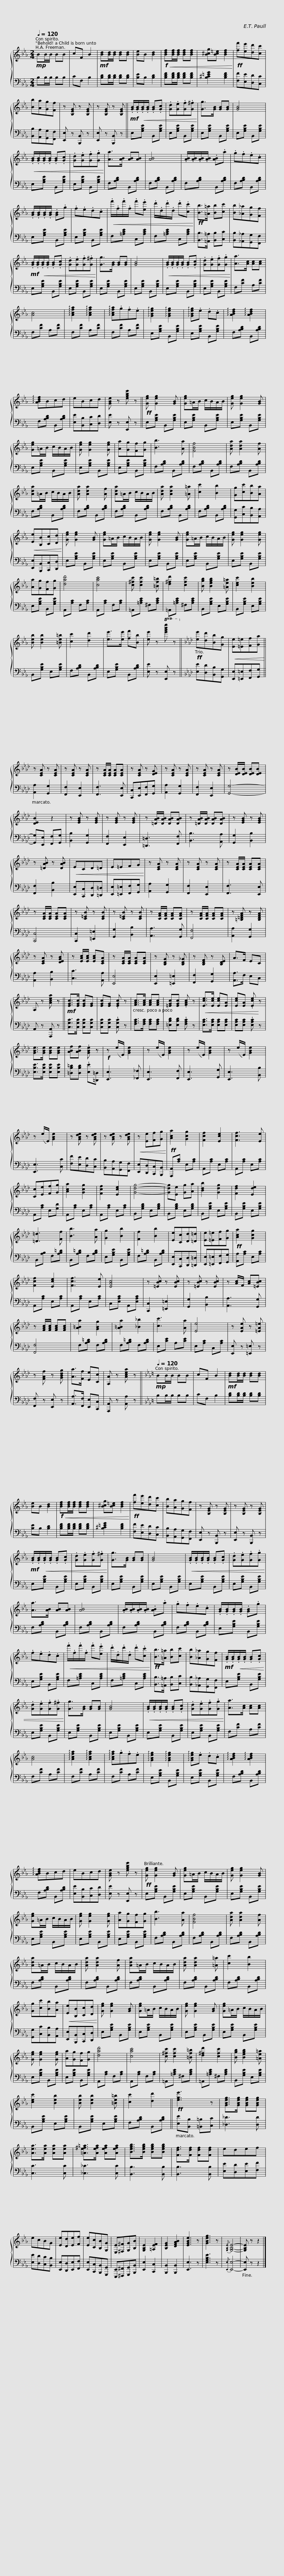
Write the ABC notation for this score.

X:1
%%score { 1 | 2 }
L:1/8
Q:1/4=120
M:2/4
I:linebreak $
K:Eb
V:1 treble
V:2 bass
V:1
!mp! BB/B/ BB | cF B2 |!mf! [Bd][Bd]/[Bd]/ [Bd][Bd] | [Be]B [Bd]2 |!f!!<(! [Bdf][Bdf]/[Bdf]/ [Bdf][Bdf] | %5
 [B^cg][Bc=e] [Bdf]2!<)! |!ff! [ff'][ee'][dd'][cc'] |$ [Bb][Aa][Gg][Ff] | z [B,EG] z [B,EG] | z [B,EG] z [B,EG] || %10
!mf! .[GB]/.[GB]/!<(!.[GB]/.[GB]/ .[GB].[Gc] | .[Gd].[Ge].[Gf].[G^f]!<)! | [Gg]>[GB] [GB][GB] | [GB]4 |$!<(! .[GB]/.[GB]/.[GB]/.[GB]/ .[GB].[Gc] | %15
 .[Gd].[Ge].[Gf].[Gg]!<)! | [Aa]>[AB] [AB][AB] | [AB]4 | .[AB]/.[AB]/.[AB]/.[AB]/ .[AB].a | .g.f.e.c |$ %20
 .[GB]/.[GB]/.[GB]/.[GB]/ .[GB].g | .f.e.d.c |!<(! .f'/.f/.f'/.f/ .f'.[ee'] | .d'/.d/.d'/.d/ .d'.[cc']!<)! |!ff! [Bb]>[=A=a] [Bb][cc'] | %25
 [Bb][_A_a][Gg][Ff] |!mf! .[GB]/.[GB]/!<(!.[GB]/.[GB]/ .[GB].[Gc] |$ .[Gd].[Ge].[Gf].[G^f]!<)! | [Gg]>[GB] [GB][GB] | [GB]4 | %30
!<(! .[GB]/.[GB]/.[GB]/.[GB]/ .[GB].[Gc] | .[Gd].[Ge].[Gf].[Gg]!<)! | [Aa]>[Ac] [Ac][Ac] | [Ac]4 | !arpeggio![Acfa]2 !arpeggio![Acfa]2 | %35
 !arpeggio![Acfa].g.f.e |$ !arpeggio![GBeg]2 !arpeggio![GBeg]2 | !arpeggio![GBeg].e .d.c | !arpeggio![ABdf]2 !arpeggio![ABdf]2 | !arpeggio![ABdf]Bcd | %40
 eBcd | [GBe] z [egbe'] z ||$!ff! [Geg] [Geg]2 [GB] | [Geg]=A/B/ c/B/A/B/ | [Geg] [Geg]2 [GB] | %45
 [Geg]=A/B/ c/B/A/B/ | [Geg] [Geg]2 [Geg] | [Aa][Gg][Ff][Gg] |$ [Bb]3 [Aa] | [FBf]4 | %50
 [Ada] [Ada]2 [Af] | [Ada]=A/B/ c/B/A/B/ | [Ada] [Ada]2 [Af] | [Ada]=A/B/ c/B/A/B/ |$ [Ada] [Ada]2 [=A=a] | %55
 [cc']2 [Bb]2 | [Gg][cc'][Bb][Aa] |!<(! [Ee][B,B][Cc][Dd]!<)! | [Geg] [Geg]2 [GB] | [Geg]=A/B/ c/B/A/B/ |$ %60
 [Geg] [Geg]2 [GB] | [Geg]=A/B/ c/B/A/B/ | [Geg] [Geg]2 [Geg] | [Aa][Gg][Ff][Gg] | [dad']4 | %65
 [cac']4 | [c^fc'] [cfc']2 [=Bf=b] |$ [d^fd']2 [cfc']2 | [Bgb] [Begb]2 [=Ae=a] | [cec']2 [Beb]2 | %70
 [Beb] [Beb]2 [=Be=b] | [cc']2 [dd']2 | [ee']>[ee'] [ff'][Bb] | [ee'] z!8va(! [e'g'b'e''] z!8va)! ||$[K:Ab]!ff! [ee'][dd'][Bb][Gg] | %75
!<(! [Ee][=E=e][Ff][Ga]!<)! || z [CEA] z [CEA] | z [CEA] z [CEA] | z [CEA]/[CEA]/ [CEA][CEA] | z [CEA] z [DEG] | %80
 z [CEA] z [CEA] |$ z [CEA] z [CEA] | z [DEB]/[DEB]/ [DEB][DEB] | [DEB]2 z2 | z [EGB] z [EGB] | %85
 z [EGB] z [EGB] | z [=DAB]/[DAB]/ [DAB][DAB] | z [=DAB]/[DAB]/ [DAB][DAB] |$ z [EGB] z [EGB] | z [=DAB] z [DAB] | %90
!<(! ECD=D | E=EFG!<)! | z [CEA] z [CEA] | z [CEA] z [CEA] | z [CEA]/[CEA]/ [CEA][CEA] | %95
 z [CEA]/[CEA]/ [CEA][CEA] |$ z [C=EB] z [CEB] | z [C=EB] z [CEB] | z [CFA]/[CFA]/ [CFA][CFA] | z [CFA]/[CFA]/ [CFA][CFA] | %100
 z [=B,=DFA] z [B,DFA] | z [CEA] z [DEGB] | z [EAc]/[EAc]/ [EAc][CEA] |$ z [CEA]/[CEA]/ [CEA][CEA] | z [B,DG] z [B,D_G] | %105
 z [B,DF] z [B,DE] | A>F EC | A, z [Acea] z ||!mf! [EGc]>[EGc] [EGc][EG] | [EGc][EG] .[EGc] z | %110
 [FAc]>[FAc] [FAc][FAc] |$ [=EGc][EGc] .[FAc] z |!<(! [Ece]>[Ece] [Ece][EA] |$ [Ece][EA] .[Ece]!<)! z | [GBe]>[GBe] [GBe][GBe] | %115
 [ABf][ABf] .[GBe] z |!f! z (e/E/) [GBe]2 | z (e/E/) [GBe]2 | z (e/E/) [GBe]2 |$ z (e/E/) [GBe]2 | %120
 z (e/E/) [GBe]2 | z [GBde] z [GBde] | z [GBde] z [GBde] |!<(! z [Ee][Ff][Gg]!<)! |!ff! [Aca]2 [Gcg]2 | %125
 [Fcf]2 [Ece]2 |$ [Fcf]3 [Ee] | [Cc][Ee][Ff][Gg] | [Aca]2 [Gcg]2 | [Fcf]2 [Ece]2 | %130
 [Gdg]4- | [Gdg][Ee] [Gg][Aa] | [Bdb]2 [Gdg]2 | [Fdf]2 [Ede]2 | [=D=d]3 [Ff] |$ %135
 [Bb]3 [Aa] | [Gg]2 [Bb]2 | [Ff]2 [Bb]2 | [Ee][Cc][Dd][=D=d] | [Ee][=E=e][Ff][Gg] |$ %140
!ff! [Aca]2 [Gcg]2 | [Fcf]2 [Ece]2 | [Fcf]3 [Ee] | [EAc]4 | z [=EBc] z [EBc] | %145
 z [=EBc] z [EBc] |$ z [Ac]/F/ [Ac][=EBc] | z [FAc]/[FAc]/ [FAc][FAc] | [A=Ba]2 [GBg]2 | [A=Ba]2 [_B_b]2 | %150
 [cc']3 [Aa] |$ [Ee]4 | z [EAe] z [=EA=e] | z [FAf] z [GBdg] | [Aa]>[Ff] [Ee][Cc] | %155
 [A,A] z [Acea] z ||$[K:Eb]!mp![Q:1/4=120] BB/B/ BB | cF B2 |!mf! [Bd][Bd]/[Bd]/ [Bd][Bd] | [Be]B [Bd]2 | %160
!f!!<(! [Bdf][Bdf]/[Bdf]/ [Bdf][Bdf] | [B^cg][Bc=e] [Bdf]2!<)! |!ff! [ff'][ee'][dd'][cc'] | [Bb][Aa][Gg][Ff] |$ z [B,EG] z [B,EG] | %165
 z [B,EG] z [B,EG] |!mf! .[GB]/.[GB]/!<(!.[GB]/.[GB]/ .[GB].[Gc] | .[Gd].[Ge].[Gf].[G^f]!<)! | [Gg]>[GB] [GB][GB] | [GB]4 |$ %170
!<(! .[GB]/.[GB]/.[GB]/.[GB]/ .[GB].[Gc] | .[Gd].[Ge].[Gf].[Gg]!<)! | [Aa]>[AB] [AB][AB] | [AB]4 | .[AB]/.[AB]/.[AB]/.[AB]/ .[AB].a | %175
 .g.f.e.c | .[GB]/.[GB]/.[GB]/.[GB]/ .[GB].g |$ .f.e.d.c |!<(! .f'/.f/.f'/.f/ .f'.[ee'] | .d'/.d/.d'/.d/ .d'.[cc']!<)! | %180
!ff! [Bb]>[=A=a] [Bb][cc'] | [Bb][_A_a][Gg][Ff] |!mf! .[GB]/.[GB]/!<(!.[GB]/.[GB]/ .[GB].[Gc] | .[Gd].[Ge].[Gf].[G^f]!<)! | [Gg]>[GB] [GB][GB] |$ %185
 [GB]4 |!<(! .[GB]/.[GB]/.[GB]/.[GB]/ .[GB].[Gc] | .[Gd].[Ge].[Gf].[Gg]!<)! | [Aa]>[Ac] [Ac][Ac] | [Ac]4 | %190
 !arpeggio![Acfa]2 !arpeggio![Acfa]2 | !arpeggio![Acfa].g.f.e | !arpeggio![GBeg]2 !arpeggio![GBeg]2 | !arpeggio![GBeg].e .d.c |$ !arpeggio![ABdf]2 !arpeggio![ABdf]2 | %195
 !arpeggio![ABdf]Bcd |$ eBcd | [GBe] z [egbe'] z |!ff! [Geg] [Geg]2 [GB] | [Geg]=A/B/ c/B/A/B/ | %200
 [Geg] [Geg]2 [GB] | [Geg]=A/B/ c/B/A/B/ |$ [Geg] [Geg]2 [Geg] | [Aa][Gg][Ff][Gg] | [Bb]3 [Aa] | %205
 [FBf]4 | [Ada] [Ada]2 [Af] | [Ada]=A/B/ c/B/A/B/ |$ [Ada] [Ada]2 [Af] | [Ada]=A/B/ c/B/A/B/ | %210
 [Ada] [Ada]2 [=A=a] | [cc']2 [Bb]2 | [Gg][cc'][Bb][Aa] |$!<(! [Ee][B,B][Cc][Dd]!<)! | [Geg] [Geg]2 [GB] | %215
 [Geg]=A/B/ c/B/A/B/ | [Geg] [Geg]2 [GB] | [Geg]=A/B/ c/B/A/B/ |$ [Geg] [Geg]2 [Geg] | [Aa][Gg][Ff][Gg] | %220
 [dad']4 | [cac']4 | [c^fc'] [cfc']2 [=Bf=b] | [d^fd']2 [cfc']2 | [Bgb] [Begb]2 [=Ae=a] | %225
 [cec']2 [Beb]2 | [Beb] [Beb]2 [=Be=b] |$ [cc']2 [dd']2 ||!ff! [ege']3 z | [GBeg]>[GBeg] [GBeg][GBeg] | %230
 [Aea]>[Aea] [Aea][Aea] | [=Ae^f=a]>[Aefa] [Aefa][Aefa] | [Begb]>[Begb] [Begb][Begb] | [Fdf]>[Fdf] [Fdf][Fdf] | edef |$ %235
 ecBG | [Ee][Dd][Ee][Ff] | [Ee][Cc][B,B][G,G] |$ [E,E][^F,^F][G,G][B,B] | [G,B,E]2 [=A,EF]2 | %240
 [B,EG]2 [DFAB]2 | [EGBe]3 z | [GBeg]3 z |{/[G,B,E]} [G,B,E]4- | [G,B,E] z z2 |] %245
V:2
 B,B,/B,/ B,B, | CF, B,2 | [B,D][B,D]/[B,D]/ [B,D][B,D] | [B,E]B, [B,D]2 | [B,DF][B,DF]/[B,DF]/ [B,DF][B,DF] | %5
 [B,^C=EG]2 [B,DF]2 | [F,F][E,E][D,D][C,C] |$ [B,,B,][A,,A,][G,,G,][F,,F,] | [E,,E,] z [B,,,B,,] z | [E,,E,] z [B,,,B,,] z || %10
 E,[G,B,E] B,,[G,B,E] | E,[G,B,E] B,,[G,B,E] | E,[G,B,E] B,,[G,B,E] | E,[G,B,E] B,,[G,B,E] |$ E,[G,B,E] B,,[G,B,E] | %15
 E,[G,B,E] B,,[G,B,E] | F,[A,B,D] B,,[A,B,D] | F,[A,B,D] B,,[A,B,D] | F,[A,B,D] B,,[A,B,D] | F,[A,B,D] B,,[A,B,D] |$ %20
 E,[G,B,E] B,,[G,B,E] | E,[G,B,E] B,,[G,B,E] | F,[=A,CE] C,[A,CE] | F,[=A,CE] C,[A,CE] | [B,,B,]>[=A,,=A,] [B,,B,][C,C] | %25
 [B,,B,][_A,,_A,][G,,G,][F,,F,] | E,[G,B,E] B,,[G,B,E] |$ E,[G,B,E] B,,[G,B,E] | E,[G,B,E] B,,[G,B,E] | E,[G,B,E] B,,[G,B,E] | %30
 E,[G,B,E] B,,[G,B,E] | E,[G,B,E] B,,[G,B,E] | F,[CF] A,[CF] | F,[CF] A,[CF] | F,[CF] A,[CF] | %35
 F,[CF] A,[CF] |$ E,[G,B,E] B,,[G,B,E] | E,[G,B,E] B,,[G,B,E] | F,[A,B,D] B,,[A,B,D] | F,[A,B,D] B,,[A,B,D] | %40
 [E,E][B,,B,][C,C][D,D] | [E,E] z [E,,E,] z ||$ E,[G,B,E] B,,[G,B,E] | E,[G,B,E] B,,[G,B,E] | E,[G,B,E] B,,[G,B,E] | %45
 E,[G,B,E] B,,[G,B,E] | E,[G,B,E] B,,[G,B,E] | E,[G,B,E] B,,[G,B,E] |$ F,[A,B,D] B,,[A,B,D] | F,[A,B,D] B,,[A,B,D] | %50
 F,[A,B,D] B,,[A,B,D] | F,[A,B,D] B,,[A,B,D] | F,[A,B,D] B,,[A,B,D] | F,[A,B,D] B,,[A,B,D] |$ F,[A,B,D] B,,[A,B,D] | %55
 F,[A,B,D] B,,[A,B,D] | [G,,G,][C,C][B,,B,][A,,A,] | [E,,E,][B,,,B,,][C,,C,][D,,D,] | E,[G,B,E] B,,[G,B,E] | E,[G,B,E] B,,[G,B,E] |$ %60
 E,[G,B,E] B,,[G,B,E] | E,[G,B,E] B,,[G,B,E] | E,[G,B,E] B,,[G,B,E] | E,[G,B,E] B,,[G,B,E] | A,,[A,C] F,[A,C] | %65
 A,,[A,C] F,[A,C] | =A,,[=A,CE] ^F,[A,CE] |$ =A,,[=A,CE] ^F,[A,CE] | B,,[G,B,E] E,[G,B,E] | B,,[G,B,E] E,[G,B,E] | %70
 B,,[G,B,E] E,[G,B,E] | F,[A,B,D] B,,[A,B,D] | E,[G,B,E] B,,[A,B,D] | [E,E] z [E,,E,] z ||$[K:Ab] [E,E][D,D][B,,B,][G,,G,] | %75
 [E,,E,][=E,,=E,][F,,F,][G,,G,] || [A,,A,]2 [G,,G,]2 | [F,,F,]2 [E,,E,]2 | [F,,F,]3 [E,,E,] | [C,,C,][E,,E,][F,,F,][G,,G,] | %80
 [A,,A,]2 [G,,G,]2 |$ [F,,F,]2 [E,,E,]2 | [G,,G,]4- | [G,,G,][E,,E,] [F,,F,][G,,G,] | [B,,B,]2 [G,,G,]2 | %85
 [F,,F,]2 [E,,E,]2 | [=D,,=D,]3 [F,,F,] | [B,,B,]3 [A,,A,] |$ [G,,G,]2 [B,,B,]2 | [F,,F,]2 [B,,B,]2 | %90
 [E,,E,][C,,C,][D,,D,][=D,,=D,] | [E,,E,][=E,,=E,][F,,F,][G,,G,] | [A,,A,]2 [G,,G,]2 | [F,,F,]2 [E,,E,]2 | [F,,F,]3 [E,,E,] | %95
 [C,,C,]4 |$ [C,,C,]2 [=E,,=E,]2 | [G,,G,]2 [B,,B,]2 | [A,,A,]3 [G,,G,] | [F,,F,]4 | %100
 [A,,A,]2 [G,,G,]2 | [A,,A,]2 [B,,B,]2 | [C,C]3 [A,,A,] |$ [E,,E,]4 | [E,,E,]2 [=E,,=E,]2 | %105
 [F,,F,]2 [G,,G,]2 | [A,,A,]>F, E,C, | A,, z [A,,,A,,] z || [C,G,C]>[C,G,C] [C,G,C][C,G,C] | [C,G,C][C,G,C] .[C,G,C] z | %110
 [F,A,C]>[F,A,C] [F,A,C][F,A,C] |$ [=E,B,D][E,B,D] .[F,A,C] z | [E,A,C]>[E,A,C] [E,A,C][E,A,C] |$ [E,A,C][E,A,C] .[E,A,C] z | [E,B,E]>[E,B,E] [E,B,E][E,B,E] | %115
 [=D,B,=D][D,B,D] .[E,E][=D,,=D,] | [E,,E,]3 [_F,,_F,] | [E,,E,]3 [F,,F,] | [E,,E,]3 [G,,G,] |$ [E,,E,]3 [B,,B,] | %120
 [E,,E,]3 [C,C] | [F,F][E,E][D,D][C,C] | [B,,B,][A,,A,][G,,G,][F,,F,] | [E,,E,][D,,D,][C,,C,][B,,,B,,] | [A,,,A,,][A,C] E,[A,C] | %125
 A,,[A,C] E,[A,C] |$ A,,[A,C] E,[A,C] | A,,[A,C] E,[G,D] | A,,[A,C] E,[A,C] | A,,[A,C] E,[A,C] | %130
 B,,[G,B,D] E,[G,B,D] | B,,[G,B,D] E,[G,B,D] | B,,[G,B,E] E,[G,B,E] | B,,[G,B,E] E,[G,B,E] | B,,[A,B,] F,[A,B,=D] |$ %135
 B,,[A,B,=D] F,[A,B,D] | E,[G,B,E] B,,[G,B,E] | F,[A,B,=D] B,,[A,B,D] | [E,,E,][C,,C,][D,,D,][=D,,=D,] | [E,,E,][=E,,=E,][F,,F,][G,,G,] |$ %140
 [A,,A,][A,C] E,[A,C] | A,,[A,C] E,[A,C] | A,,[A,C] E,[A,C] | C,[E,A,C] A,,[E,A,C] | [C,,C,]2 [=E,,=E,]2 | %145
 [G,,G,]2 [B,,B,]2 |$ [A,,A,]3 [G,,G,] | [F,,F,]4 | F,[A,B,=D] F,[A,B,D] | F,[A,B,=D] F,[A,B,D] | %150
 E,[CE] A,[CE] |$ E,[A,C] C,[A,C] | [E,,E,] z [=E,,=E,] z | [F,,F,] z [E,,E,] z | [A,,A,]>[F,,F,] [E,,E,][C,,C,] | %155
 [A,,,A,,] z [A,,A,] z ||$[K:Eb] B,B,/B,/ B,B, | CF, B,2 | [B,D][B,D]/[B,D]/ [B,D][B,D] | [B,E]B, [B,D]2 | %160
 [B,DF][B,DF]/[B,DF]/ [B,DF][B,DF] | [B,^C=EG]2 [B,DF]2 | [F,F][E,E][D,D][C,C] | [B,,B,][A,,A,][G,,G,][F,,F,] |$ [E,,E,] z [B,,,B,,] z | %165
 [E,,E,] z [B,,,B,,] z | E,[G,B,E] B,,[G,B,E] | E,[G,B,E] B,,[G,B,E] | E,[G,B,E] B,,[G,B,E] | E,[G,B,E] B,,[G,B,E] |$ %170
 E,[G,B,E] B,,[G,B,E] | E,[G,B,E] B,,[G,B,E] | F,[A,B,D] B,,[A,B,D] | F,[A,B,D] B,,[A,B,D] | F,[A,B,D] B,,[A,B,D] | %175
 F,[A,B,D] B,,[A,B,D] | E,[G,B,E] B,,[G,B,E] |$ E,[G,B,E] B,,[G,B,E] | F,[=A,CE] C,[A,CE] | F,[=A,CE] C,[A,CE] | %180
 [B,,B,]>[=A,,=A,] [B,,B,][C,C] | [B,,B,][_A,,_A,][G,,G,][F,,F,] | E,[G,B,E] B,,[G,B,E] | E,[G,B,E] B,,[G,B,E] | E,[G,B,E] B,,[G,B,E] |$ %185
 E,[G,B,E] B,,[G,B,E] | E,[G,B,E] B,,[G,B,E] | E,[G,B,E] B,,[G,B,E] | F,[CF] A,[CF] | F,[CF] A,[CF] | %190
 F,[CF] A,[CF] | F,[CF] A,[CF] | E,[G,B,E] B,,[G,B,E] | E,[G,B,E] B,,[G,B,E] |$ F,[A,B,D] B,,[A,B,D] | %195
 F,[A,B,D] B,,[A,B,D] |$ [E,E][B,,B,][C,C][D,D] | [E,E] z [E,,E,] z | E,[G,B,E] B,,[G,B,E] | E,[G,B,E] B,,[G,B,E] | %200
 E,[G,B,E] B,,[G,B,E] | E,[G,B,E] B,,[G,B,E] |$ E,[G,B,E] B,,[G,B,E] | E,[G,B,E] B,,[G,B,E] | F,[A,B,D] B,,[A,B,D] | %205
 F,[A,B,D] B,,[A,B,D] | F,[A,B,D] B,,[A,B,D] | F,[A,B,D] B,,[A,B,D] |$ F,[A,B,D] B,,[A,B,D] | F,[A,B,D] B,,[A,B,D] | %210
 F,[A,B,D] B,,[A,B,D] | F,[A,B,D] B,,[A,B,D] | [G,,G,][C,C][B,,B,][A,,A,] |$ [E,,E,][B,,,B,,][C,,C,][D,,D,] | E,[G,B,E] B,,[G,B,E] | %215
 E,[G,B,E] B,,[G,B,E] | E,[G,B,E] B,,[G,B,E] | E,[G,B,E] B,,[G,B,E] |$ E,[G,B,E] B,,[G,B,E] | E,[G,B,E] B,,[G,B,E] | %220
 A,,[A,C] F,[A,C] | A,,[A,C] F,[A,C] | =A,,[=A,CE] ^F,[A,CE] | =A,,[=A,CE] ^F,[A,CE] | B,,[G,B,E] E,[G,B,E] | %225
 B,,[G,B,E] E,[G,B,E] | B,,[G,B,E] E,[G,B,E] |$ F,[A,B,D] B,,[A,B,D] || [E,E][B,,B,] [=B,,=B,][C,C] | [_D,_D]3 [D,D] | %230
 [C,C]3 [C,C] | [_C,_C]3 [C,C] | [B,,B,]3 [B,,B,] | [B,,B,]3 [B,,B,] | [E,E][D,D][E,E][F,F] |$ %235
 [E,E][D,D][C,C][B,,B,] | [E,,E,][D,,D,][E,,E,][F,,F,] | [E,,E,][C,,C,][B,,,B,,][G,,,G,,] |$ [E,,,E,,][^F,,,^F,,][G,,,G,,][B,,,B,,] | [E,,E,]2 [C,,C,]2 | %240
 [B,,,B,,]2 [B,,,B,,]2 | [E,,E,]3 z | [E,G,B,E]3 z |{/[E,,E,]} [E,,E,]4- | [E,,E,] z z2 |] %245
